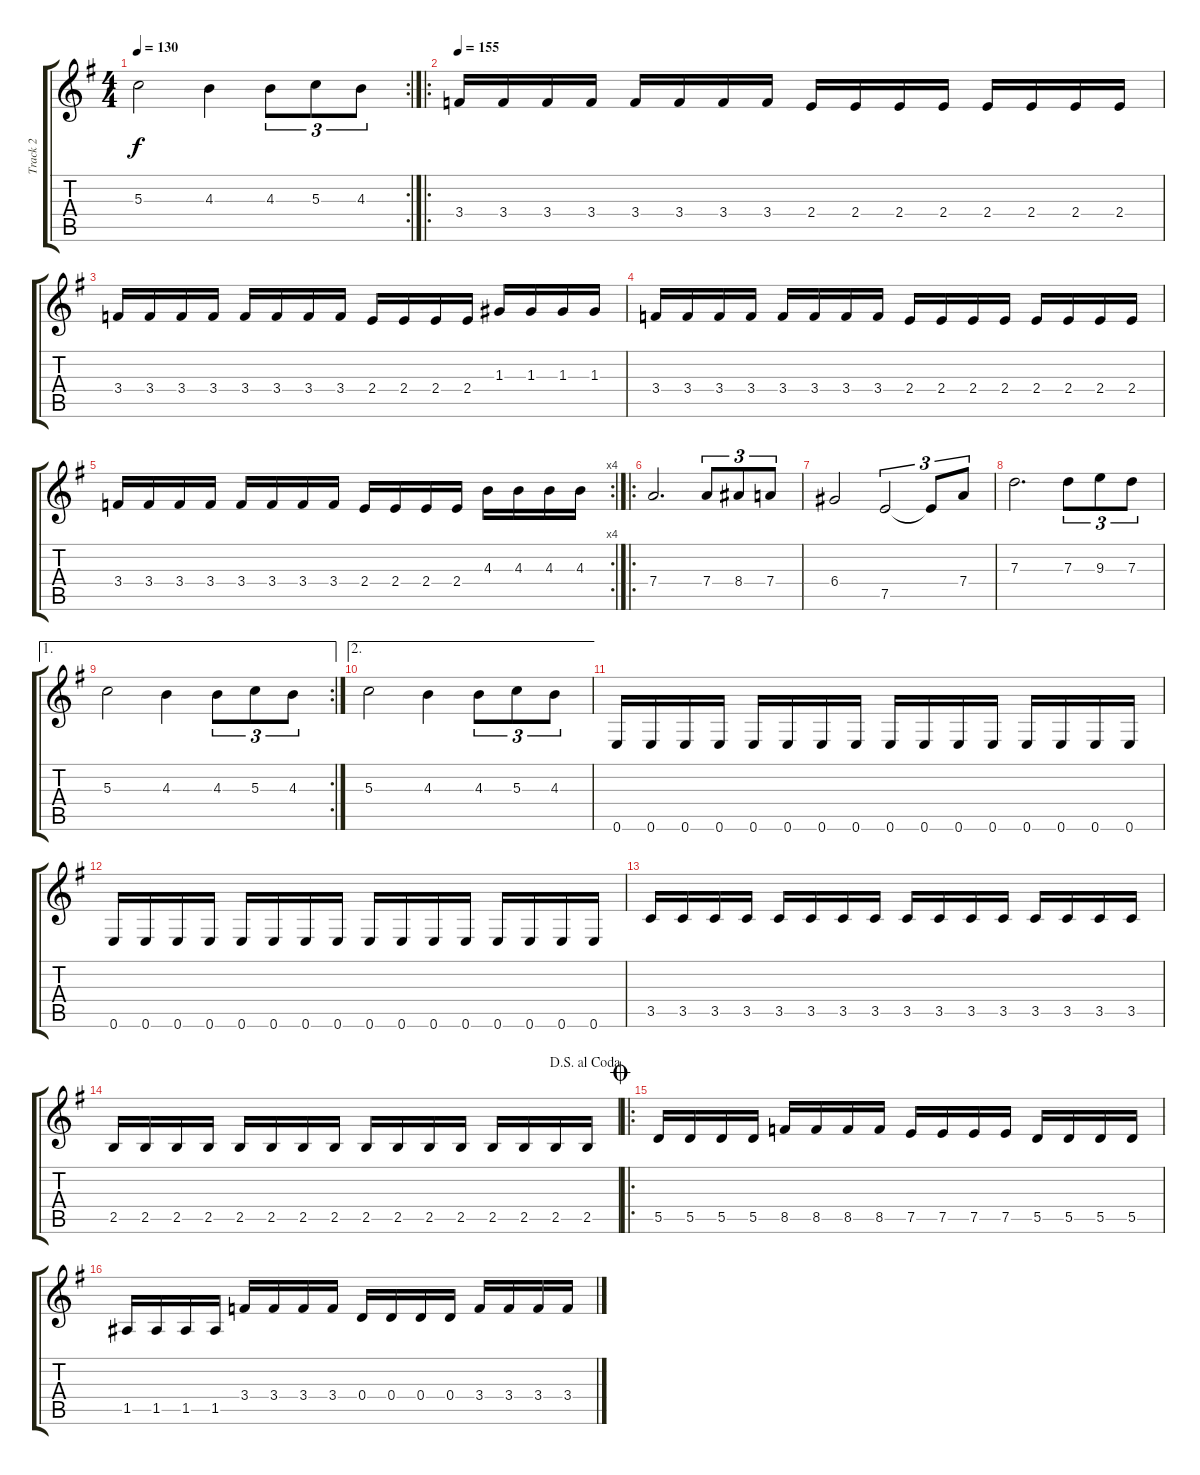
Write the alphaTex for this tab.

\track ("Track 2" "Track 2") {instrument distortionguitar}
\staff {score tabs}
\tuning (E4 B3 G3 D3 A2 E2) {hide}
\rc 2
\ts (4 4)
\tempo 130
\clef g2
\ks eminor
5.3.2{dy f} 4.3.4 4.3.8{tu (3 2)} 5.3.8{tu (3 2)} 4.3.8{tu (3 2)} |
\ro
\tempo 155
3.4.16 3.4.16 3.4.16 3.4.16 3.4.16 3.4.16 3.4.16 3.4.16 2.4.16 2.4.16 2.4.16 2.4.16 2.4.16 2.4.16 2.4.16 2.4.16 |
3.4.16 3.4.16 3.4.16 3.4.16 3.4.16 3.4.16 3.4.16 3.4.16 2.4.16 2.4.16 2.4.16 2.4.16 1.3.16 1.3.16 1.3.16 1.3.16 |
3.4.16 3.4.16 3.4.16 3.4.16 3.4.16 3.4.16 3.4.16 3.4.16 2.4.16 2.4.16 2.4.16 2.4.16 2.4.16 2.4.16 2.4.16 2.4.16 |
\rc 4
3.4.16 3.4.16 3.4.16 3.4.16 3.4.16 3.4.16 3.4.16 3.4.16 2.4.16 2.4.16 2.4.16 2.4.16 4.3.16 4.3.16 4.3.16 4.3.16 |
\ro
7.4.2{d} 7.4.8{tu (3 2)} 8.4.8{tu (3 2)} 7.4.8{tu (3 2)} |
6.4.2 7.5.2{tu (3 2)} 7.5{t}.8{tu (3 2)} 7.4.8{tu (3 2)} |
7.3.2{d} 7.3.8{tu (3 2)} 9.3.8{tu (3 2)} 7.3.8{tu (3 2)} |
\ae 1
\rc 2
5.3.2 4.3.4 4.3.8{tu (3 2)} 5.3.8{tu (3 2)} 4.3.8{tu (3 2)} |
\ae 2
5.3.2 4.3.4 4.3.8{tu (3 2)} 5.3.8{tu (3 2)} 4.3.8{tu (3 2)} |
0.6.16 0.6.16 0.6.16 0.6.16 0.6.16 0.6.16 0.6.16 0.6.16 0.6.16 0.6.16 0.6.16 0.6.16 0.6.16 0.6.16 0.6.16 0.6.16 |
0.6.16 0.6.16 0.6.16 0.6.16 0.6.16 0.6.16 0.6.16 0.6.16 0.6.16 0.6.16 0.6.16 0.6.16 0.6.16 0.6.16 0.6.16 0.6.16 |
3.5.16 3.5.16 3.5.16 3.5.16 3.5.16 3.5.16 3.5.16 3.5.16 3.5.16 3.5.16 3.5.16 3.5.16 3.5.16 3.5.16 3.5.16 3.5.16 |
\jump dalsegnoalcoda
2.5.16 2.5.16 2.5.16 2.5.16 2.5.16 2.5.16 2.5.16 2.5.16 2.5.16 2.5.16 2.5.16 2.5.16 2.5.16 2.5.16 2.5.16 2.5.16 |
\ro
\jump coda
5.5.16 5.5.16 5.5.16 5.5.16 8.5.16 8.5.16 8.5.16 8.5.16 7.5.16 7.5.16 7.5.16 7.5.16 5.5.16 5.5.16 5.5.16 5.5.16 |
1.5.16 1.5.16 1.5.16 1.5.16 3.4.16 3.4.16 3.4.16 3.4.16 0.4.16 0.4.16 0.4.16 0.4.16 3.4.16 3.4.16 3.4.16 3.4.16
